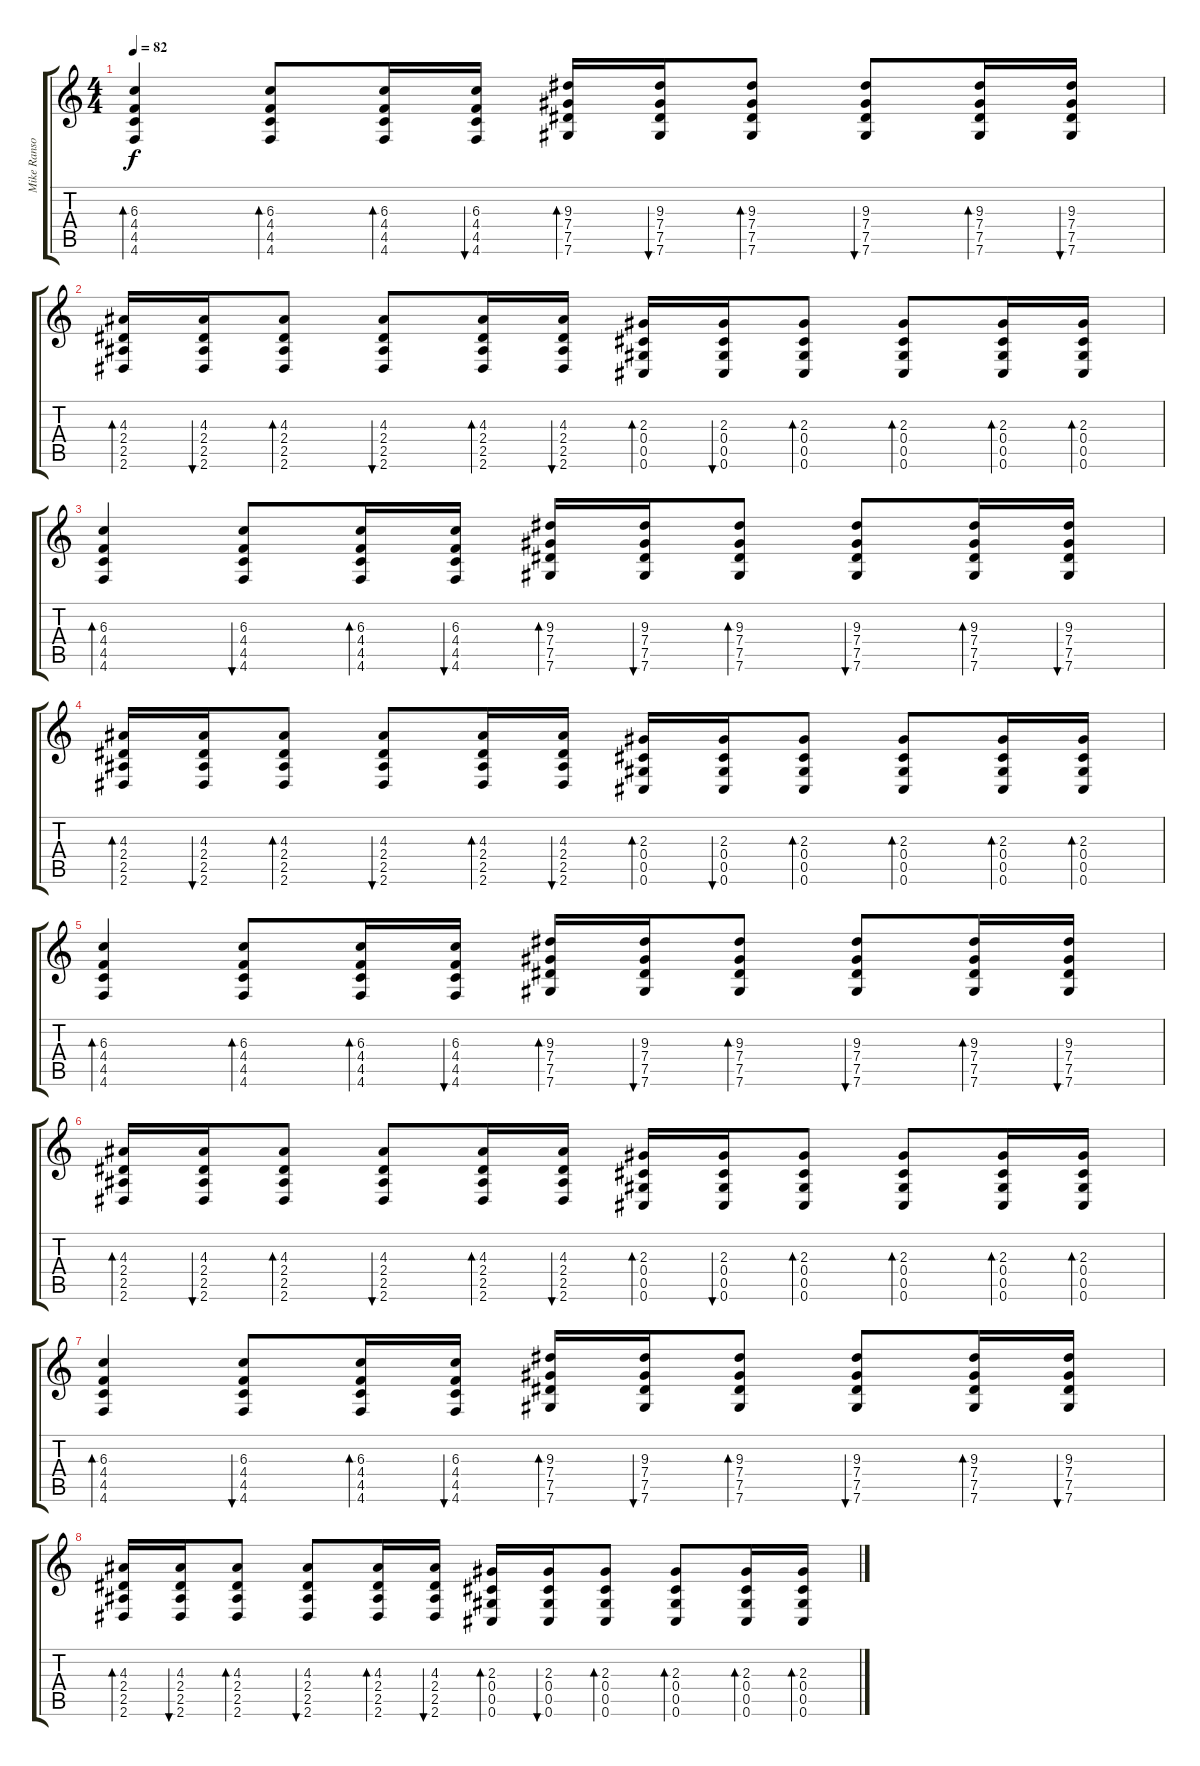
\track ("Mike Ransom(Melodics& Distortion)" "Mike Ranso") {instrument acousticguitarsteel}
\staff {score tabs}
\tuning (Eb4 Bb3 Gb3 Db3 Ab2 Db2) {hide}
\ts (4 4)
\tempo 82
\clef g2
\ks c
(6.3 4.4 4.5 4.6).4{bd 30 dy f} (6.3 4.4 4.5 4.6).8{bd 30} (6.3 4.4 4.5 4.6).16{bd 30} (6.3 4.4 4.5 4.6).16{bu 30} (9.3 7.4 7.5 7.6).16{bd 30} (9.3 7.4 7.5 7.6).16{bu 30} (9.3 7.4 7.5 7.6).8{bd 30} (9.3 7.4 7.5 7.6).8{bu 30} (9.3 7.4 7.5 7.6).16{bd 30} (9.3 7.4 7.5 7.6).16{bu 30} |
(4.3 2.4 2.5 2.6).16{bd 30} (4.3 2.4 2.5 2.6).16{bu 30} (4.3 2.4 2.5 2.6).8{bd 30} (4.3 2.4 2.5 2.6).8{bu 30} (4.3 2.4 2.5 2.6).16{bd 30} (4.3 2.4 2.5 2.6).16{bu 30} (2.3 0.4 0.5 0.6).16{bd 30} (2.3 0.4 0.5 0.6).16{bu 30} (2.3 0.4 0.5 0.6).8{bd 30} (2.3 0.4 0.5 0.6).8{bd 30} (2.3 0.4 0.5 0.6).16{bd 30} (2.3 0.4 0.5 0.6).16{bd 30} |
(6.3 4.4 4.5 4.6).4{bd 30} (6.3 4.4 4.5 4.6).8{bu 30} (6.3 4.4 4.5 4.6).16{bd 30} (6.3 4.4 4.5 4.6).16{bu 30} (9.3 7.4 7.5 7.6).16{bd 30} (9.3 7.4 7.5 7.6).16{bu 30} (9.3 7.4 7.5 7.6).8{bd 30} (9.3 7.4 7.5 7.6).8{bu 30} (9.3 7.4 7.5 7.6).16{bd 30} (9.3 7.4 7.5 7.6).16{bu 30} |
(4.3 2.4 2.5 2.6).16{bd 30} (4.3 2.4 2.5 2.6).16{bu 30} (4.3 2.4 2.5 2.6).8{bd 30} (4.3 2.4 2.5 2.6).8{bu 30} (4.3 2.4 2.5 2.6).16{bd 30} (4.3 2.4 2.5 2.6).16{bu 30} (2.3 0.4 0.5 0.6).16{bd 30} (2.3 0.4 0.5 0.6).16{bu 30} (2.3 0.4 0.5 0.6).8{bd 30} (2.3 0.4 0.5 0.6).8{bd 30} (2.3 0.4 0.5 0.6).16{bd 30} (2.3 0.4 0.5 0.6).16{bd 30} |
(6.3 4.4 4.5 4.6).4{bd 30} (6.3 4.4 4.5 4.6).8{bd 30} (6.3 4.4 4.5 4.6).16{bd 30} (6.3 4.4 4.5 4.6).16{bu 30} (9.3 7.4 7.5 7.6).16{bd 30} (9.3 7.4 7.5 7.6).16{bu 30} (9.3 7.4 7.5 7.6).8{bd 30} (9.3 7.4 7.5 7.6).8{bu 30} (9.3 7.4 7.5 7.6).16{bd 30} (9.3 7.4 7.5 7.6).16{bu 30} |
(4.3 2.4 2.5 2.6).16{bd 30} (4.3 2.4 2.5 2.6).16{bu 30} (4.3 2.4 2.5 2.6).8{bd 30} (4.3 2.4 2.5 2.6).8{bu 30} (4.3 2.4 2.5 2.6).16{bd 30} (4.3 2.4 2.5 2.6).16{bu 30} (2.3 0.4 0.5 0.6).16{bd 30} (2.3 0.4 0.5 0.6).16{bu 30} (2.3 0.4 0.5 0.6).8{bd 30} (2.3 0.4 0.5 0.6).8{bd 30} (2.3 0.4 0.5 0.6).16{bd 30} (2.3 0.4 0.5 0.6).16{bd 30} |
(6.3 4.4 4.5 4.6).4{bd 30} (6.3 4.4 4.5 4.6).8{bu 30} (6.3 4.4 4.5 4.6).16{bd 30} (6.3 4.4 4.5 4.6).16{bu 30} (9.3 7.4 7.5 7.6).16{bd 30} (9.3 7.4 7.5 7.6).16{bu 30} (9.3 7.4 7.5 7.6).8{bd 30} (9.3 7.4 7.5 7.6).8{bu 30} (9.3 7.4 7.5 7.6).16{bd 30} (9.3 7.4 7.5 7.6).16{bu 30} |
(4.3 2.4 2.5 2.6).16{bd 30} (4.3 2.4 2.5 2.6).16{bu 30} (4.3 2.4 2.5 2.6).8{bd 30} (4.3 2.4 2.5 2.6).8{bu 30} (4.3 2.4 2.5 2.6).16{bd 30} (4.3 2.4 2.5 2.6).16{bu 30} (2.3 0.4 0.5 0.6).16{bd 30} (2.3 0.4 0.5 0.6).16{bu 30} (2.3 0.4 0.5 0.6).8{bd 30} (2.3 0.4 0.5 0.6).8{bd 30} (2.3 0.4 0.5 0.6).16{bd 30} (2.3 0.4 0.5 0.6).16{bd 30}
